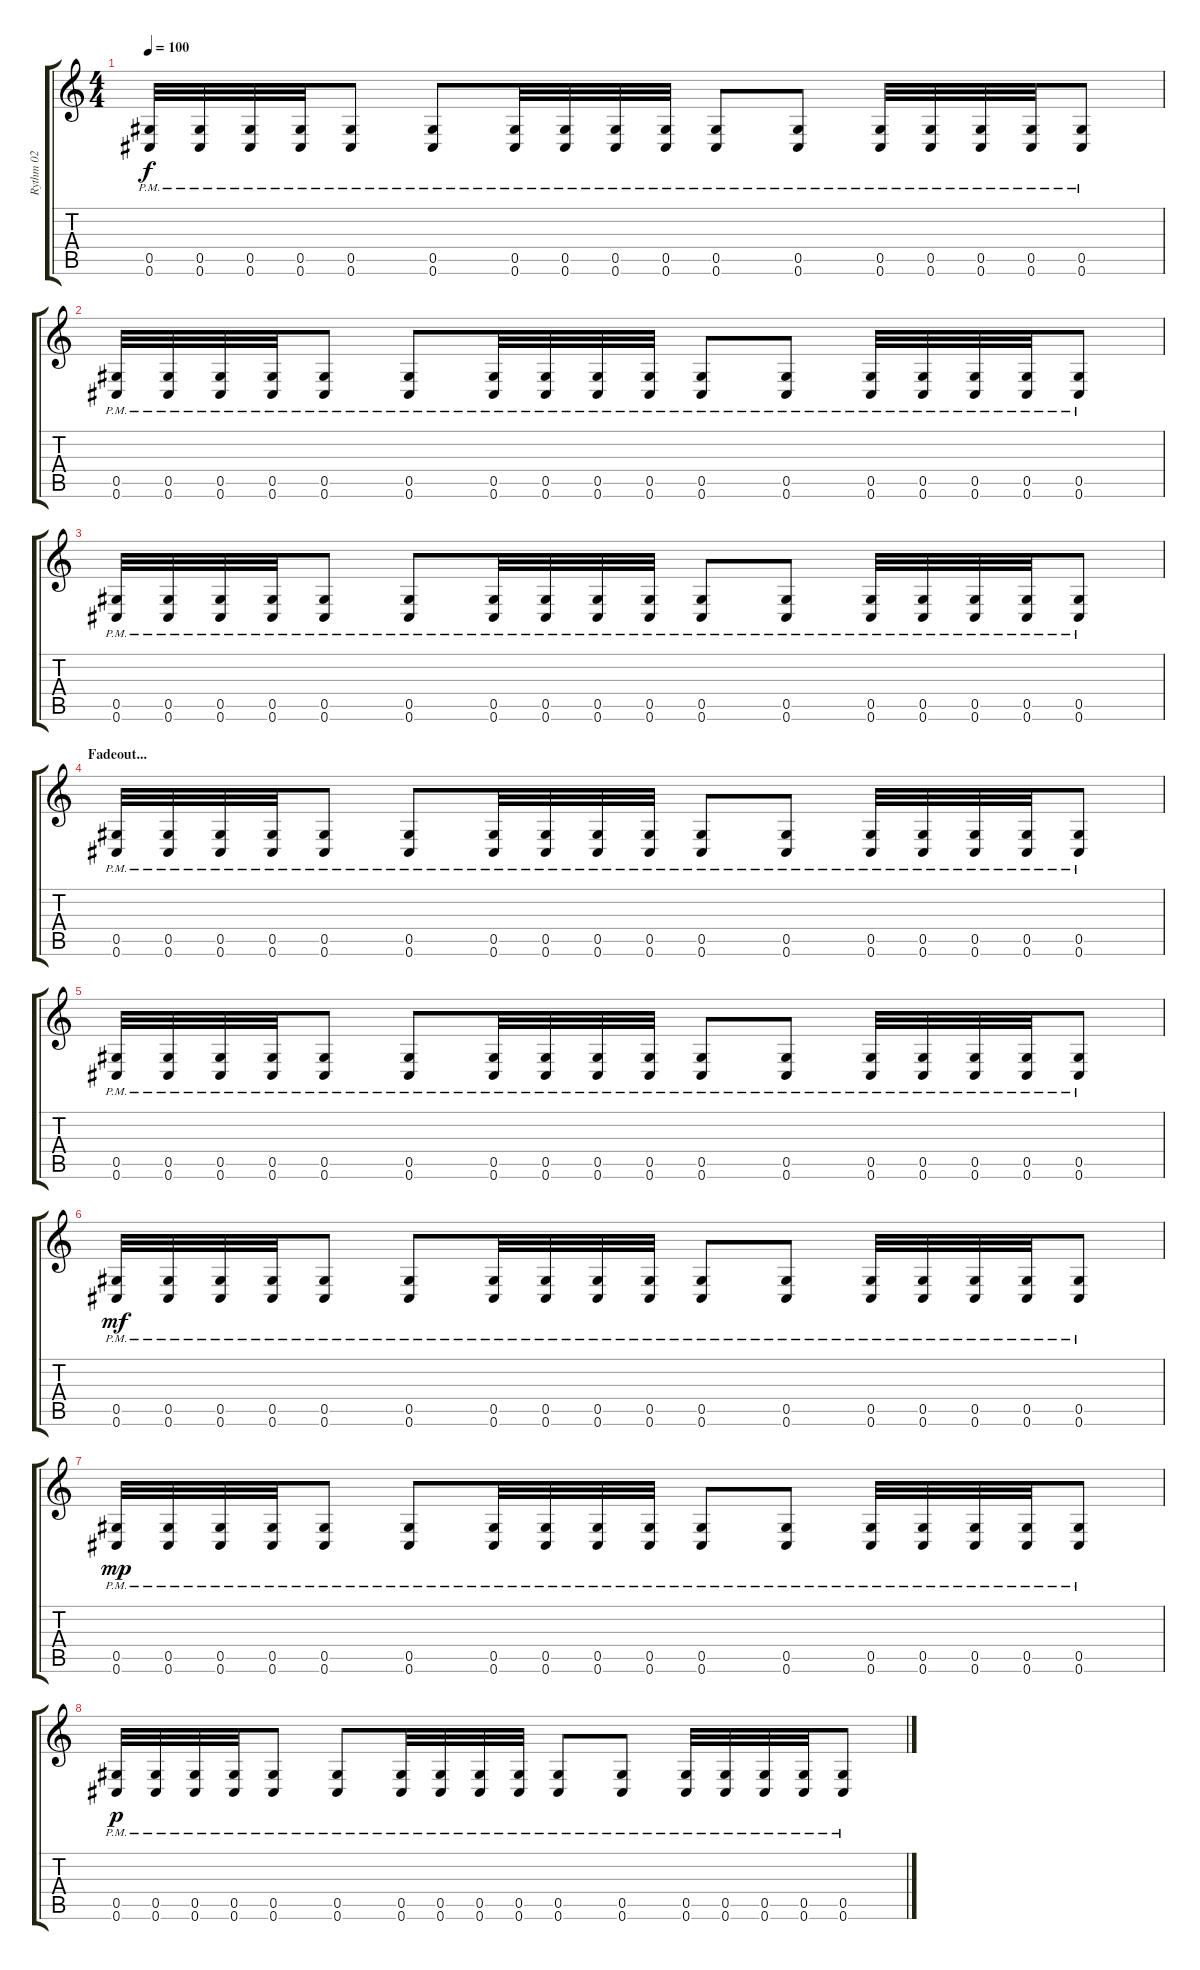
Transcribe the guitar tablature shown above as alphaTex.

\track ("Rythm 02" "Rythm 02") {instrument distortionguitar}
\staff {score tabs}
\tuning (Eb4 Bb3 Gb3 Db3 Ab2 Db2) {hide}
\ts (4 4)
\tempo 100
\clef g2
\ks c
(0.5{pm} 0.6{pm}).32{dy f} (0.5{pm} 0.6{pm}).32 (0.5{pm} 0.6{pm}).32 (0.5{pm} 0.6{pm}).32 (0.5{pm} 0.6{pm}).8 (0.5{pm} 0.6{pm}).8 (0.5{pm} 0.6{pm}).32 (0.5{pm} 0.6{pm}).32 (0.5{pm} 0.6{pm}).32 (0.5{pm} 0.6{pm}).32 (0.5{pm} 0.6{pm}).8 (0.5{pm} 0.6{pm}).8 (0.5{pm} 0.6{pm}).32 (0.5{pm} 0.6{pm}).32 (0.5{pm} 0.6{pm}).32 (0.5{pm} 0.6{pm}).32 (0.5{pm} 0.6{pm}).8 |
(0.5{pm} 0.6{pm}).32 (0.5{pm} 0.6{pm}).32 (0.5{pm} 0.6{pm}).32 (0.5{pm} 0.6{pm}).32 (0.5{pm} 0.6{pm}).8 (0.5{pm} 0.6{pm}).8 (0.5{pm} 0.6{pm}).32 (0.5{pm} 0.6{pm}).32 (0.5{pm} 0.6{pm}).32 (0.5{pm} 0.6{pm}).32 (0.5{pm} 0.6{pm}).8 (0.5{pm} 0.6{pm}).8 (0.5{pm} 0.6{pm}).32 (0.5{pm} 0.6{pm}).32 (0.5{pm} 0.6{pm}).32 (0.5{pm} 0.6{pm}).32 (0.5{pm} 0.6{pm}).8 |
(0.5{pm} 0.6{pm}).32 (0.5{pm} 0.6{pm}).32 (0.5{pm} 0.6{pm}).32 (0.5{pm} 0.6{pm}).32 (0.5{pm} 0.6{pm}).8 (0.5{pm} 0.6{pm}).8 (0.5{pm} 0.6{pm}).32 (0.5{pm} 0.6{pm}).32 (0.5{pm} 0.6{pm}).32 (0.5{pm} 0.6{pm}).32 (0.5{pm} 0.6{pm}).8 (0.5{pm} 0.6{pm}).8 (0.5{pm} 0.6{pm}).32 (0.5{pm} 0.6{pm}).32 (0.5{pm} 0.6{pm}).32 (0.5{pm} 0.6{pm}).32 (0.5{pm} 0.6{pm}).8 |
\section ("" "Fadeout...")
(0.5{pm} 0.6{pm}).32 (0.5{pm} 0.6{pm}).32 (0.5{pm} 0.6{pm}).32 (0.5{pm} 0.6{pm}).32 (0.5{pm} 0.6{pm}).8 (0.5{pm} 0.6{pm}).8 (0.5{pm} 0.6{pm}).32 (0.5{pm} 0.6{pm}).32 (0.5{pm} 0.6{pm}).32 (0.5{pm} 0.6{pm}).32 (0.5{pm} 0.6{pm}).8 (0.5{pm} 0.6{pm}).8 (0.5{pm} 0.6{pm}).32 (0.5{pm} 0.6{pm}).32 (0.5{pm} 0.6{pm}).32 (0.5{pm} 0.6{pm}).32 (0.5{pm} 0.6{pm}).8 |
(0.5{pm} 0.6{pm}).32 (0.5{pm} 0.6{pm}).32 (0.5{pm} 0.6{pm}).32 (0.5{pm} 0.6{pm}).32 (0.5{pm} 0.6{pm}).8 (0.5{pm} 0.6{pm}).8 (0.5{pm} 0.6{pm}).32 (0.5{pm} 0.6{pm}).32 (0.5{pm} 0.6{pm}).32 (0.5{pm} 0.6{pm}).32 (0.5{pm} 0.6{pm}).8 (0.5{pm} 0.6{pm}).8 (0.5{pm} 0.6{pm}).32 (0.5{pm} 0.6{pm}).32 (0.5{pm} 0.6{pm}).32 (0.5{pm} 0.6{pm}).32 (0.5{pm} 0.6{pm}).8 |
(0.5{pm} 0.6{pm}).32{dy mf} (0.5{pm} 0.6{pm}).32 (0.5{pm} 0.6{pm}).32 (0.5{pm} 0.6{pm}).32 (0.5{pm} 0.6{pm}).8 (0.5{pm} 0.6{pm}).8 (0.5{pm} 0.6{pm}).32 (0.5{pm} 0.6{pm}).32 (0.5{pm} 0.6{pm}).32 (0.5{pm} 0.6{pm}).32 (0.5{pm} 0.6{pm}).8 (0.5{pm} 0.6{pm}).8 (0.5{pm} 0.6{pm}).32 (0.5{pm} 0.6{pm}).32 (0.5{pm} 0.6{pm}).32 (0.5{pm} 0.6{pm}).32 (0.5{pm} 0.6{pm}).8 |
(0.5{pm} 0.6{pm}).32{dy mp} (0.5{pm} 0.6{pm}).32 (0.5{pm} 0.6{pm}).32 (0.5{pm} 0.6{pm}).32 (0.5{pm} 0.6{pm}).8 (0.5{pm} 0.6{pm}).8 (0.5{pm} 0.6{pm}).32 (0.5{pm} 0.6{pm}).32 (0.5{pm} 0.6{pm}).32 (0.5{pm} 0.6{pm}).32 (0.5{pm} 0.6{pm}).8 (0.5{pm} 0.6{pm}).8 (0.5{pm} 0.6{pm}).32 (0.5{pm} 0.6{pm}).32 (0.5{pm} 0.6{pm}).32 (0.5{pm} 0.6{pm}).32 (0.5{pm} 0.6{pm}).8 |
(0.5{pm} 0.6{pm}).32{dy p} (0.5{pm} 0.6{pm}).32 (0.5{pm} 0.6{pm}).32 (0.5{pm} 0.6{pm}).32 (0.5{pm} 0.6{pm}).8 (0.5{pm} 0.6{pm}).8 (0.5{pm} 0.6{pm}).32 (0.5{pm} 0.6{pm}).32 (0.5{pm} 0.6{pm}).32 (0.5{pm} 0.6{pm}).32 (0.5{pm} 0.6{pm}).8 (0.5{pm} 0.6{pm}).8 (0.5{pm} 0.6{pm}).32 (0.5{pm} 0.6{pm}).32 (0.5{pm} 0.6{pm}).32 (0.5{pm} 0.6{pm}).32 (0.5{pm} 0.6{pm}).8
